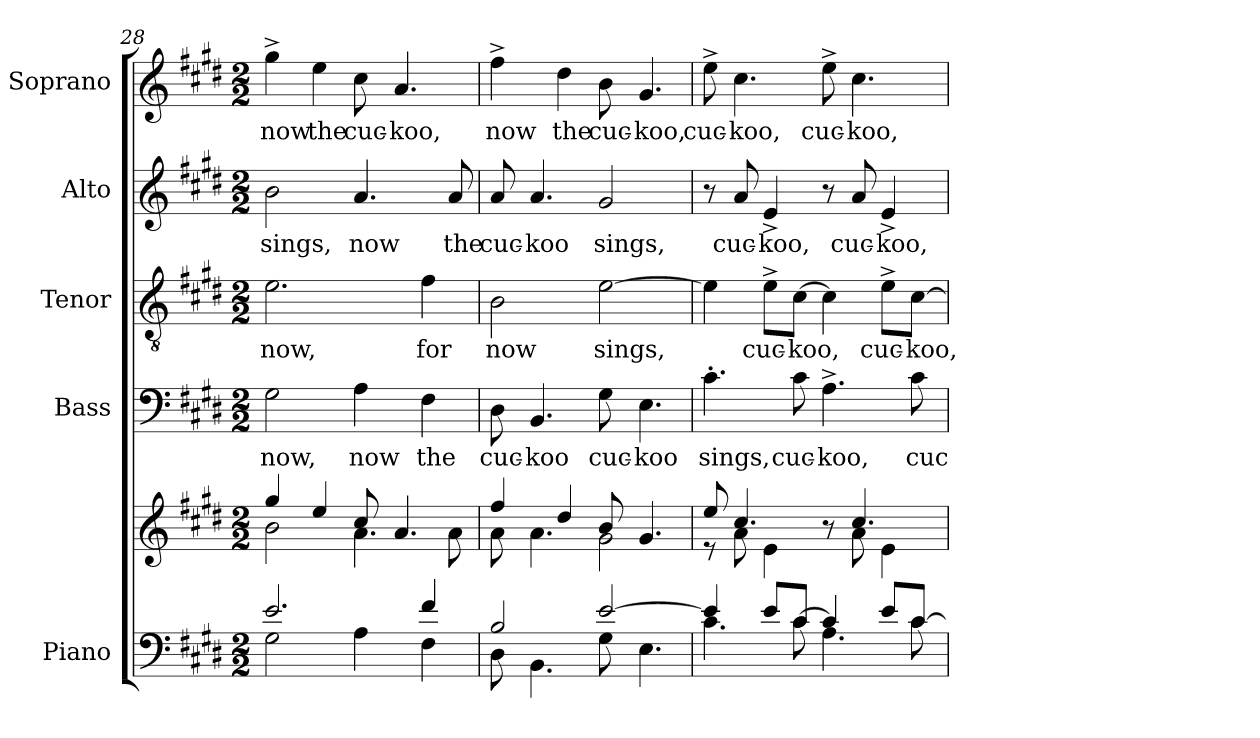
**kern	**kern	**kern	**text	**kern	**text	**kern	**text	**kern	**text
*part5	*part5	*part4	*part4	*part3	*part3	*part2	*part2	*part1	*part1
*staff6	*staff5	*staff4	*staff4	*staff3	*staff3	*staff2	*staff2	*staff1	*staff1
*I"Piano	*	*I"Bass	*	*I"Tenor	*	*I"Alto	*	*I"Soprano	*
*I'Pno.	*	*I'B.	*	*I'T.	*	*I'A.	*	*I'S.	*
*clefF4	*clefG2	*clefF4	*	*clefGv2	*	*clefG2	*	*clefG2	*
*	*	*	*	*ITrd7c12	*	*	*	*	*
*k[f#c#g#d#]	*k[f#c#g#d#]	*k[f#c#g#d#]	*	*k[f#c#g#d#]	*	*k[f#c#g#d#]	*	*k[f#c#g#d#]	*
*E:	*E:	*E:	*	*E:	*	*E:	*	*E:	*
*M2/2	*M2/2	*M2/2	*	*M2/2	*	*M2/2	*	*M2/2	*
=28	=28	=28	=28	=28	=28	=28	=28	=28	=28
*^	*^	*	*	*	*	*	*	*	*
!	!	!	!	!	!LO:LY:b:color=#000000	!	!	!	!	!	!
!	!	!	!	!	!	!	!LO:LY:b:color=#000000	!	!	!	!
!	!	!	!	!	!	!	!	!	!LO:LY:b:color=#000000	!	!
!	!	!	!	!	!	!	!	!	!	!	!LO:LY:b:color=#000000
2.ei/	2G#i\	4gg#i/	2bi\	2G#i\	now,	2.Ei\	now,	2bi\	sings,	4gg#^i\	now
!	!	!	!	!	!	!	!	!	!	!	!LO:LY:b:color=#000000
.	.	4eei/	.	.	.	.	.	.	.	4eei\	the
!	!	!	!	!	!LO:LY:b:color=#000000	!	!	!	!	!	!
!	!	!	!	!	!	!	!	!	!LO:LY:b:color=#000000	!	!
!	!	!	!	!	!	!	!	!	!	!	!LO:LY:b:color=#000000
.	4Ai\	8cc#i/	4.ai\	4Ai\	now	.	.	4.ai/	now	8cc#i\	cuc-
!	!	!	!	!	!	!	!	!	!	!	!LO:LY:b:color=#000000
.	.	4.ai/	.	.	.	.	.	.	.	4.ai/	-koo,
!	!	!	!	!	!LO:LY:b:color=#000000	!	!	!	!	!	!
!	!	!	!	!	!	!	!LO:LY:b:color=#000000	!	!	!	!
4f#i/	4F#i\	.	.	4F#i\	the	4F#i\	for	.	.	.	.
!	!	!	!	!	!	!	!	!	!LO:LY:b:color=#000000	!	!
.	.	.	8ai\	.	.	.	.	8ai/	the	.	.
=29	=29	=29	=29	=29	=29	=29	=29	=29	=29	=29	=29
!	!	!	!	!	!LO:LY:b:color=#000000	!	!	!	!	!	!
!	!	!	!	!	!	!	!LO:LY:b:color=#000000	!	!	!	!
!	!	!	!	!	!	!	!	!	!LO:LY:b:color=#000000	!	!
!	!	!	!	!	!	!	!	!	!	!	!LO:LY:b:color=#000000
2Bi/	8D#i\	4ff#i/	8ai\	8D#i\	cuc-	2BBi\	now	8ai/	cuc-	4ff#^i\	now
!	!	!	!	!	!LO:LY:b:color=#000000	!	!	!	!	!	!
!	!	!	!	!	!	!	!	!	!LO:LY:b:color=#000000	!	!
.	4.BBi\	.	4.ai\	4.BBi/	-koo	.	.	4.ai/	-koo	.	.
!	!	!	!	!	!	!	!	!	!	!	!LO:LY:b:color=#000000
.	.	4dd#i/	.	.	.	.	.	.	.	4dd#i\	the
!	!	!	!	!	!LO:LY:b:color=#000000	!	!	!	!	!	!
!	!	!	!	!	!	!	!LO:LY:b:color=#000000	!	!	!	!
!	!	!	!	!	!	!	!	!	!LO:LY:b:color=#000000	!	!
!	!	!	!	!	!	!	!	!	!	!	!LO:LY:b:color=#000000
[2ei/	8G#i\	8bi/	2g#i\	8G#i\	cuc-	[2Ei\	sings,	2g#i/	sings,	8bi\	cuc-
!	!	!	!	!	!LO:LY:b:color=#000000	!	!	!	!	!	!
!	!	!	!	!	!	!	!	!	!	!	!LO:LY:b:color=#000000
.	4.Ei\	4.g#i/	.	4.Ei\	-koo	.	.	.	.	4.g#i/	-koo,
=30	=30	=30	=30	=30	=30	=30	=30	=30	=30	=30	=30
!	!	!	!	!	!LO:LY:b:color=#000000	!	!	!	!	!	!
!	!	!	!	!	!	!	!	!	!	!	!LO:LY:b:color=#000000
4ei/]	4.c#i\	8eei/	8r	4.c#'i\	sings,	4Ei\]	.	8r	.	8ee^i\	cuc-
!	!	!	!	!	!	!	!	!	!LO:LY:b:color=#000000	!	!
!	!	!	!	!	!	!	!	!	!	!	!LO:LY:b:color=#000000
.	.	4.cc#i/	8ai\	.	.	.	.	8ai/	cuc-	4.cc#i\	-koo,
!	!	!	!	!	!	!	!LO:LY:b:color=#000000	!	!	!	!
!	!	!	!	!	!	!	!	!	!LO:LY:b:color=#000000	!	!
8ei/L	.	.	4ei\	.	.	8E^i\L	cuc-	4e^i/	-koo,	.	.
!	!	!	!	!	!LO:LY:b:color=#000000	!	!	!	!	!	!
!	!	!	!	!	!	!	!LO:LY:b:color=#000000	!	!	!	!
[8c#i/J	8c#i\	.	.	8c#i\	cuc-	[8C#i\J	-koo,	.	.	.	.
!	!	!	!	!	!LO:LY:b:color=#000000	!	!	!	!	!	!
!	!	!	!	!	!	!	!	!	!	!	!LO:LY:b:color=#000000
4c#i/]	4.Ai\	8ryy	8r	4.A^i\	-koo,	4C#i\]	.	8r	.	8ee^i\	cuc-
!	!	!	!	!	!	!	!	!	!LO:LY:b:color=#000000	!	!
!	!	!	!	!	!	!	!	!	!	!	!LO:LY:b:color=#000000
.	.	4.cc#i/	8ai\	.	.	.	.	8ai/	cuc-	4.cc#i\	-koo,
!	!	!	!	!	!	!	!LO:LY:b:color=#000000	!	!	!	!
!	!	!	!	!	!	!	!	!	!LO:LY:b:color=#000000	!	!
8ei/L	.	.	4ei\	.	.	8E^i\L	cuc-	4e^i/	-koo,	.	.
!	!	!	!	!	!LO:LY:b:color=#000000	!	!	!	!	!	!
!	!	!	!	!	!	!	!LO:LY:b:color=#000000	!	!	!	!
[8c#i/J	8c#i\	.	.	8c#i\	cuc-	[8C#i\J	-koo,	.	.	.	.
*v	*v	*	*	*	*	*	*	*	*	*	*
*	*v	*v	*	*	*	*	*	*	*	*
=	=	=	=	=	=	=	=	=	=
*-	*-	*-	*-	*-	*-	*-	*-	*-	*-
